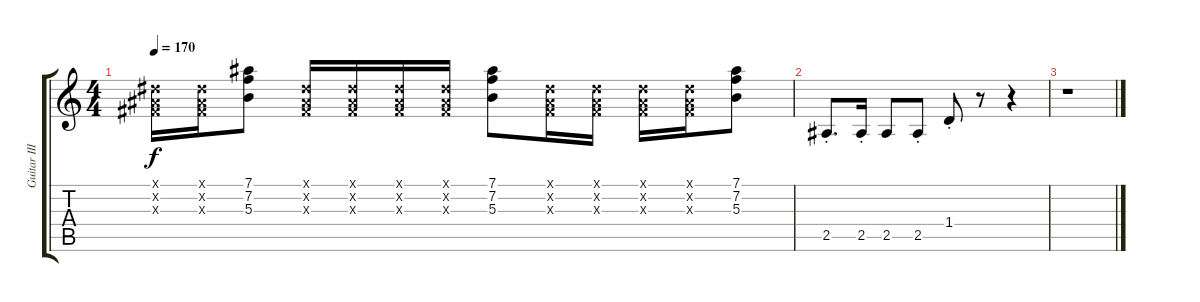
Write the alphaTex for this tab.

\track ("Guitar III" "Guitar III") {instrument overdrivenguitar}
\staff {score tabs}
\tuning (Eb4 Bb3 Gb3 Db3 Ab2 Eb2) {hide}
\ts (4 4)
\tempo 170
\clef g2
\ks c
(0.1{x} 0.2{x} 0.3{x}).16{dy f} (0.1{x} 0.2{x} 0.3{x}).16 (7.1 7.2 5.3).8 (0.1{x} 0.2{x} 0.3{x}).16 (0.1{x} 0.2{x} 0.3{x}).16 (0.1{x} 0.2{x} 0.3{x}).16 (0.1{x} 0.2{x} 0.3{x}).16 (7.1 7.2 5.3).8 (0.1{x} 0.2{x} 0.3{x}).16 (0.1{x} 0.2{x} 0.3{x}).16 (0.1{x} 0.2{x} 0.3{x}).16 (0.1{x} 0.2{x} 0.3{x}).16 (7.1 7.2 5.3).8 |
2.5{st}.8{d} 2.5{st}.16 2.5.8 2.5{st}.8 1.4{st}.8 r.8 r.4 |
r.1
